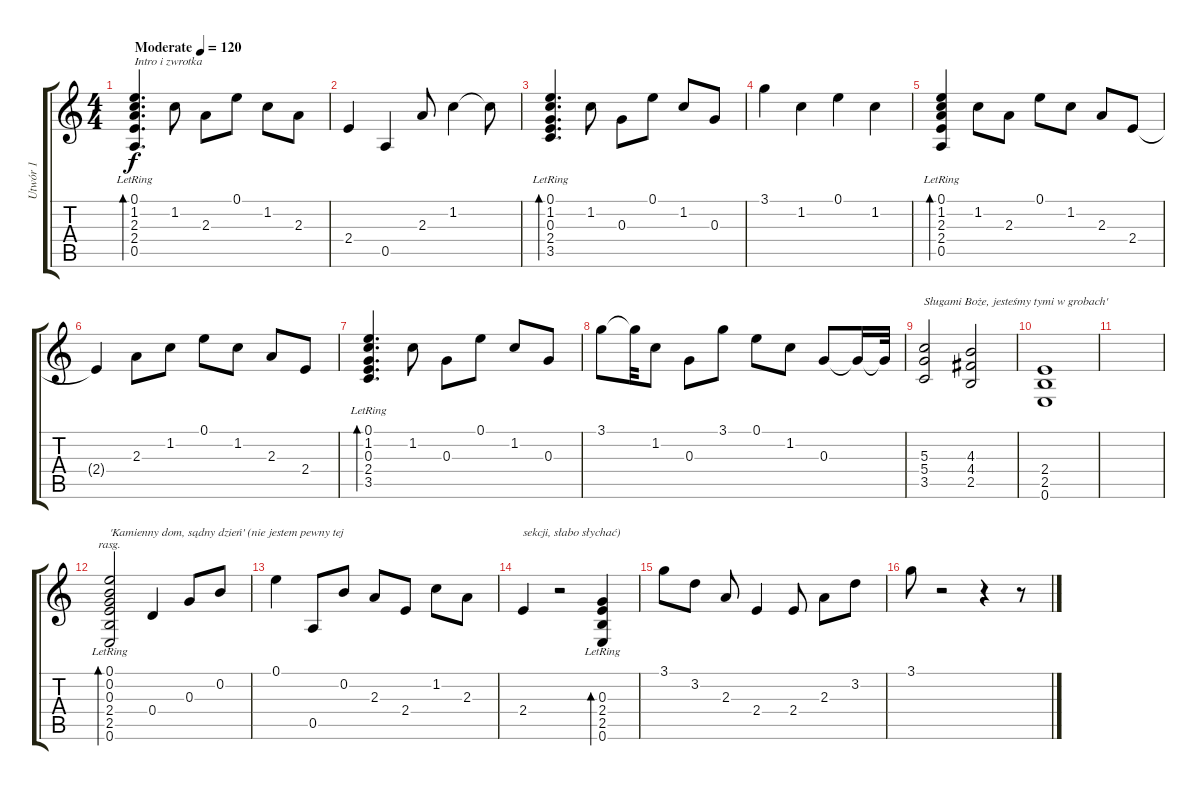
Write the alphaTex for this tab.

\track ("Utwór 1" "Utwór 1") {instrument acousticguitarsteel}
\staff {score tabs}
\tuning (E4 B3 G3 D3 A2 E2) {hide}
\ts (4 4)
\tempo (120 "Moderate")
\clef g2
\ks c
(0.1{lr} 1.2{lr} 2.3{lr} 2.4{lr} 0.5{lr}).4{d bd 240 txt "Intro i zwrotka" dy f instrument acousticguitarsteel} 1.2.8 2.3.8 0.1.8 1.2.8 2.3.8 |
2.4.4 0.5.4 2.3.8 1.2.4 1.2{t}.8 |
(0.1{lr} 1.2{lr} 0.3{lr} 2.4{lr} 3.5{lr}).4{d bd 240} 1.2.8 0.3.8 0.1.8 1.2.8 0.3.8 |
3.1.4 1.2.4 0.1.4 1.2.4 |
(0.1{lr} 1.2{lr} 2.3{lr} 2.4{lr} 0.5{lr}).4{bd 240} 1.2.8 2.3.8 0.1.8 1.2.8 2.3.8 2.4.8 |
2.4{t}.4 2.3.8 1.2.8 0.1.8 1.2.8 2.3.8 2.4.8 |
(0.1{lr} 1.2{lr} 0.3{lr} 2.4{lr} 3.5{lr}).4{d bd 240} 1.2.8 0.3.8 0.1.8 1.2.8 0.3.8 |
3.1.8 3.1{t}.32 1.2.8 0.3.8 3.1.8 0.1.8 1.2.8 0.3.8 0.3{t}.16 0.3{t}.32 |
(5.3 5.4 3.5).2{txt "Sługami Boże, jesteśmy tymi w grobach'" instrument distortionguitar} (4.3 4.4 2.5).2{instrument distortionguitar} |
(2.4 2.5 0.6).1 |
|
(0.1{lr} 0.2{lr} 0.3{lr} 2.4{lr} 2.5{lr} 0.6{lr}).2{bd 240 rasg ii txt "'Kamienny dom, sądny dzień' (nie jestem pewny tej" instrument acousticguitarsteel} 0.4.4 0.3.8 0.2.8 |
0.1.4 0.5.8 0.2.8 2.3.8 2.4.8 1.2.8 2.3.8 |
2.4.4{txt "sekcji, słabo słychać)"} r.2 (0.3 2.4 2.5 0.6{lr}).4{bd 240} |
3.1.8 3.2.8 2.3.8 2.4.4 2.4.8 2.3.8 3.2.8 |
3.1.8 r.2 r.4 r.8
